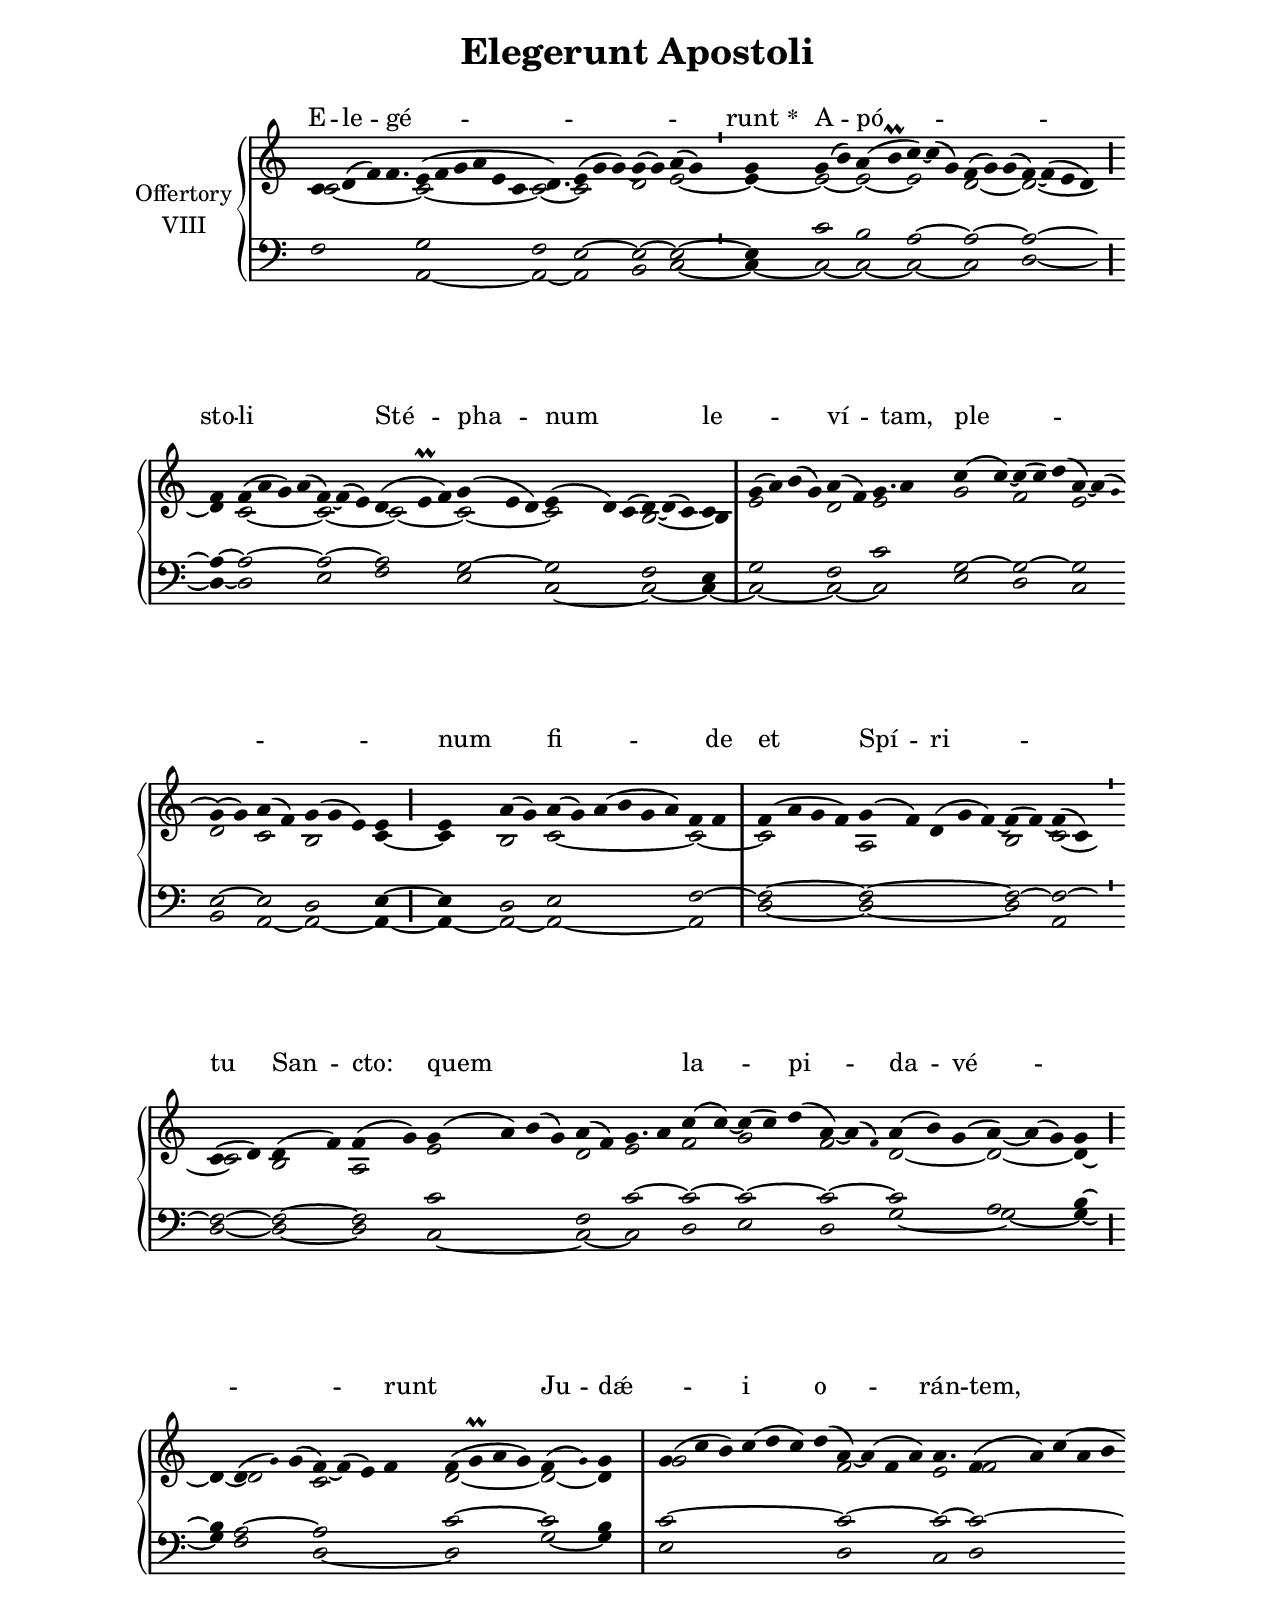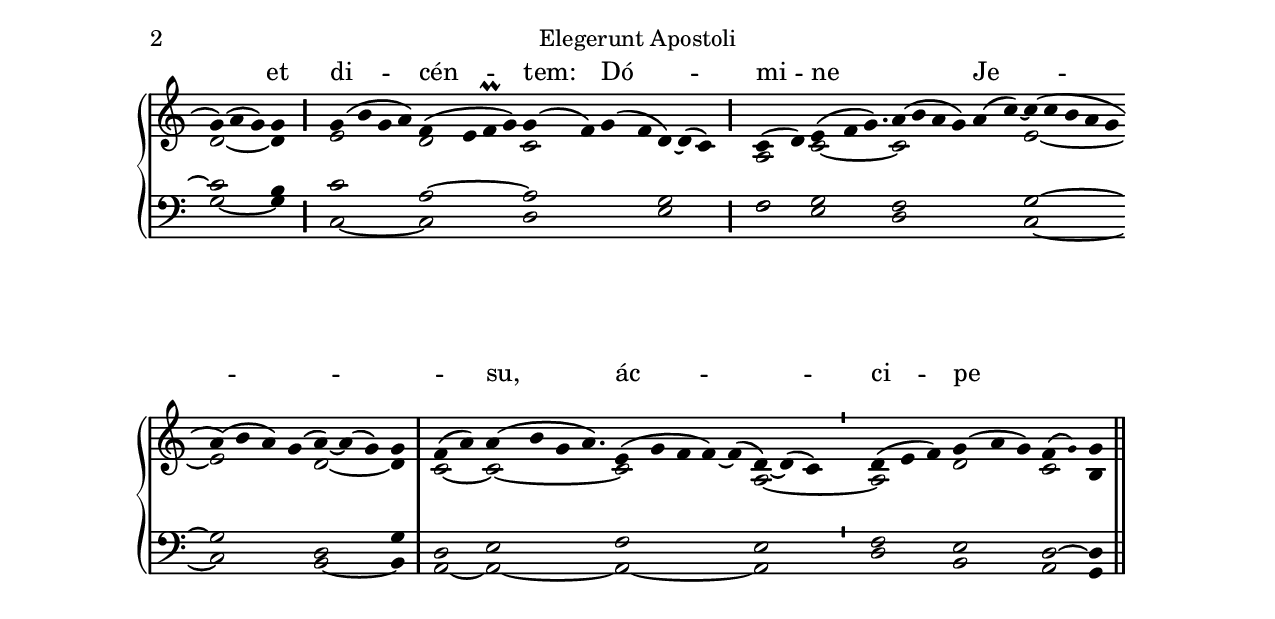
\version "2.18"
\include "gregorian.ly"
\include "noh2.ily"


%Page reference: page i.68
%(volume.page)

global = {
 \key g \mixolydian
 \cadenzaOn 
}

\header {
  title = \markup \center-column {"Elegerunt Apostoli" \vspace #1 }
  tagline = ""
  composer = ""
}

\paper {
 #(include-special-characters)
  oddHeaderMarkup = \markup \fill-line {
    \line {}
    \center-column {
      \on-the-fly #first-page     " "
      \on-the-fly #not-first-page "Elegerunt Apostoli"
    }
    \line { \on-the-fly #print-page-number-check-first \fromproperty #'page:page-number-string }
  }
  evenHeaderMarkup = \markup \fill-line {
    \line { \on-the-fly #print-page-number-check-first \fromproperty #'page:page-number-string }
    \center-column { "Elegerunt Apostoli" }
    \line {}
  }
}

chantText = \lyricmode {
E -- le -- gé -- _ _ _ runt 
\set stanza = " * " A -- pó -- _ _ sto -- li _ 
Sté -- pha -- num _ le -- _ _ ví -- _ tam, 
ple -- _ _ _ _ num _ fi -- _ _ de 
et Spí -- ri -- tu San -- cto: 
quem _ _ _ _ la -- pi -- da -- vé -- _ _ _ _ runt _ Ju -- dǽ -- _ i 
o -- rán -- tem, _ et di -- cén -- tem: 
Dó -- mi -- ne _ Je -- _ _ _ su, 
ác -- ci -- pe _ _ 
spí -- ri -- _ _ _ tum me -- _ um, 
al -- le -- _ _ _ _ _ lú -- ia. }

chantMusic = {
\tieDown  c'4 d'4 ( f'4) f'4. e'4 ( f'4 g'4 a'4 e'4 c'4 d'4.) e'4 ( g'4 g'4) ~ g'4 ( g'4) a'4 ( g'4) \divisioMinima
 g'4 g'4 ( b'4) a'4 ( b'\prall c''4) ~ c''4 ( g'4) f'4 ( g'4) g'4 ( f'4) ~ f'4 ( e'4 d'4) \divisioMaior \forceBreak

 f'4 f'4 ( a'4 g'4) a'4 ( f'4) ~ f'4 ( e'4) d'4 ( e'\prall f'4) g'4 ( e'4 d'4) e'4 ( d'4) c'4 ( d'4) ~ d'4 ( c'4) c'4 \divisioMaxima
 g'4 ( a'4) b'4 ( g'4) a'4 ( f'4) g'4. a'4 c''4 ( c''4) ~ c''4 ( c''4) d''4 ( a'4) ~ a'4 ( \once \tweak #'font-size #-4 g'  \forceBreak
) g'4 ( g'4) a'4 ( f'4) g'4 ( g'4 e'4) e'4 \divisioMaior
 e'4 a'4 ( g'4) a'4 ( g'4) a'4 ( b'4 g'4 a'4) f'4 f'4 \divisioMaxima
 f'4 ( a'4 g'4 f'4) g'4 ( f'4) d'4 ( g'4 f'4) ~ f'4 ( f'4) ~ f'4 ( c'4) \divisioMinima \forceBreak

 c'4 ( d'4) d'4 ( f'4) f'4 ( g'4) g'4 ( a'4) b'4 ( g'4) a'4 ( f'4) g'4. a'4 c''4 ( c''4) ~ c''4 ( c''4) d''4 ( a'4) ~ a'4 ( \once \tweak #'font-size #-4 f' ) a'4 ( b'4) g'4 ( a'4) ~ a'4 ( g'4) g'4 \divisioMaior \forceBreak

 d'4 d'4 ( \once \tweak #'font-size #-4 g' ) g'4 ( f'4) ~ f'4 ( e'4) f'4 f'4 ( g'\prall a'4 g'4) f'4 ( \once \tweak #'font-size #-4 g' ) g'4 \divisioMaxima
 g'4 ( c''4 b'4) c''4 ( d''4 c''4) d''4 ( a'4) ~ a'4 ( f'4 a'4) a'4. f'4 ( a'4) c''4 ( a'4 b'4 \forceBreak
) g'4 ( a'4 g'4) g'4 \divisioMaior
 g'4 ( b'4 g'4 a'4) f'4 ( e'4 f'\prall g'4) g'4 ( f'4) g'4 ( f'4 d'4) ~ d'4 ( c'4) \divisioMaior
 c'4 ( d'4) e'4 ( f'4 g'4.) a'4 ( b'4 a'4 g'4) a'4 ( c''4) ~ c''4 ( c''4 b'4 a'4 g'4 \forceBreak
) a'4 ( b'4 a'4) g'4 ( a'4) ~ a'4 ( g'4) g'4 \divisioMaxima
 f'4 ( a'4) a'4 ( b'4 g'4 a'4.) e'4 ( g'4 f'4 f'4) ~ f'4 ( d'4) ~ d'4 ( c'4) \divisioMinima
 d'4 ( e'4 f'4) g'4 ( a'4 g'4) f'4 ( \once \tweak #'font-size #-4 g' ) g'4 \finalis

}

altoMusic = {
c'2*9/4 ~ c'2*6/2 ~ c'2*3/4 ~ c'2*3/2 d'2 e'2 ~ \divisioMinima
e'4 ~ e'2 ~ e'2 ~ e'2*3/2 d'2*3/2 ~ d'2*4/2 ~ \divisioMaior
d'4 c'2*4/2 ~ c'2*3/2 ~ c'2*3/2 ~ c'2*3/2 ~ c'2*3/2 b2*3/2 ~ b4 \divisioMaxima
e'2*4/2 d'2 e'2*5/4 g'2 f'2*3/2 e'2*3/2 d'2 c'2 b2*3/2 c'4 ~ \divisioMaior
c'4 b2 c'2*6/2 ~ c'2 ~ \divisioMaxima
c'2*4/2 a2*5/2 b2 c'2 ~ \divisioMinima
c'2 b2 a2 e'2*4/2 d'2 e'2*5/4 f'2 g'2*3/2 f'2*3/2 d'2*3/2 ~ d'2*3/2 ~ d'4 ~ \divisioMaior
d'4 ~ d'2*3/2 c'2*4/2 d'2*4/2 ~ d'2 ~ d'4 \divisioMaxima
g'2*7/2 f'2*4/2 e'2*3/4 f'2*5/2 d'2*3/2 ~ d'4 \divisioMaior
e'2*4/2 d'2*4/2 c'2*7/2 \divisioMaior
a2 c'2*7/4 ~ c'2*6/2 e'2*5/2 ~ e'2*4/2 d'2*3/2 ~ d'4 \divisioMaxima
c'2 ~ c'2*9/4 ~ c'2*5/2 a2*3/2 ~ \divisioMinima
a2*3/2 d'2*3/2 c'2 b4 \finalis
}

tenorMusic = {
f2*9/4 g2*6/2 f2*3/4 e2*3/2 ~ e2 ~ e2 ~ \divisioMinima
e4 c'2 b2 a2*3/2 ~ a2*3/2 ~ a2*4/2 ~ \divisioMaior
a4 ~ a2*4/2 ~ a2*3/2 ~ a2*3/2 g2*3/2 ~ g2*3/2 f2*3/2 e4 \divisioMaxima
g2*4/2 f2 c'2*5/4 g2 ~ g2*3/2 ~ g2*3/2 e2 ~ e2 d2*3/2 e4 ~ \divisioMaior
e4 d2 e2*6/2 f2 ~ \divisioMaxima
f2*4/2 ~ f2*5/2 ~ f2 ~ f2 ~ \divisioMinima
f2 ~ f2 ~ f2 c'2*4/2 f2 c'2*5/4 ~ c'2 ~ c'2*3/2 ~ c'2*3/2 ~ c'2*3/2 a2*3/2 b4 ~ \divisioMaior
b4 a2*3/2 ~ a2*4/2 c'2*4/2 ~ c'2 b4 \divisioMaxima
c'2*7/2 ~ c'2*4/2 ~ c'2*3/4 ~ c'2*5/2 ~ c'2*3/2 b4 \divisioMaior
c'2*4/2 a2*4/2 ~ a2*4/2 g2*3/2 \divisioMaior
f2 g2*7/4 f2*6/2 g2*5/2 ~ g2*4/2 d2*3/2 g4 \divisioMaxima
d2 e2*9/4 f2*5/2 e2*3/2 \divisioMinima
f2*3/2 e2*3/2 d2 ~ d4 \finalis
}

bassMusic = {
r2*9/4 a,2*6/2 ~ a,2*3/4 ~ a,2*3/2 b,2 c2 ~ \divisioMinima
c4 ~ c2 ~ c2 ~ c2*3/2 ~ c2*3/2 d2*4/2 ~ \divisioMaior
d4 ~ d2*4/2 e2*3/2 f2*3/2 e2*3/2 c2*3/2 ~ c2*3/2 ~ c4 ~ \divisioMaxima
c2*4/2 ~ c2 ~ c2*5/4 e2 d2*3/2 c2*3/2 b,2 a,2 ~ a,2*3/2 ~ a,4 ~ \divisioMaior
a,4 ~ a,2 ~ a,2*6/2 ~ a,2 \divisioMaxima
d2*4/2 ~ d2*5/2 ~ d2 a,2 \divisioMinima
d2 ~ d2 ~ d2 c2*4/2 ~ c2 ~ c2*5/4 d2 e2*3/2 d2*3/2 g2*3/2 ~ g2*3/2 ~ g4 ~ \divisioMaior
g4 f2*3/2 d2*4/2 ~ d2*4/2 g2 ~ g4 \divisioMaxima
e2*7/2 d2*4/2 c2*3/4 d2*5/2 g2*3/2 ~ g4 \divisioMaior
c2*4/2 ~ c2*4/2 d2*4/2 e2*3/2 \divisioMaior
f2 e2*7/4 d2*6/2 c2*5/2 ~ c2*4/2 b,2*3/2 ~ b,4 \divisioMaxima
a,2 ~ a,2*9/4 ~ a,2*5/2 ~ a,2*3/2 \divisioMinima
d2*3/2 b,2*3/2 a,2 g,4 \finalis
}

voiceLines = {
\voiceLineStyle


}

\score{
  <<
    \new GrandStaff <<
      \set GrandStaff.autoBeaming = ##f
      \set GrandStaff.instrumentName = \markup \center-column {
        "Offertory"
        "VIII"
      }
      \new Staff = up <<
        \new Voice = "chant" {
          \voiceOne \global \chantMusic
        }
        \new Voice {
          \voiceTwo \global \altoMusic
        }
      >>

      \new Staff = down <<
        \clef bass
        \new Voice {
          \voiceOne \global \tenorMusic
        }
        \new Voice {
          \voiceTwo \global \bassMusic
        }
	\new Voice {
        \voiceThree \global \voiceLines
        }
      >>
    >>
    \new Lyrics \lyricsto chant {
      \chantText
    }
  >>
  \layout{
  }
  \midi{
    \tempo 4 = 125
  }
}
